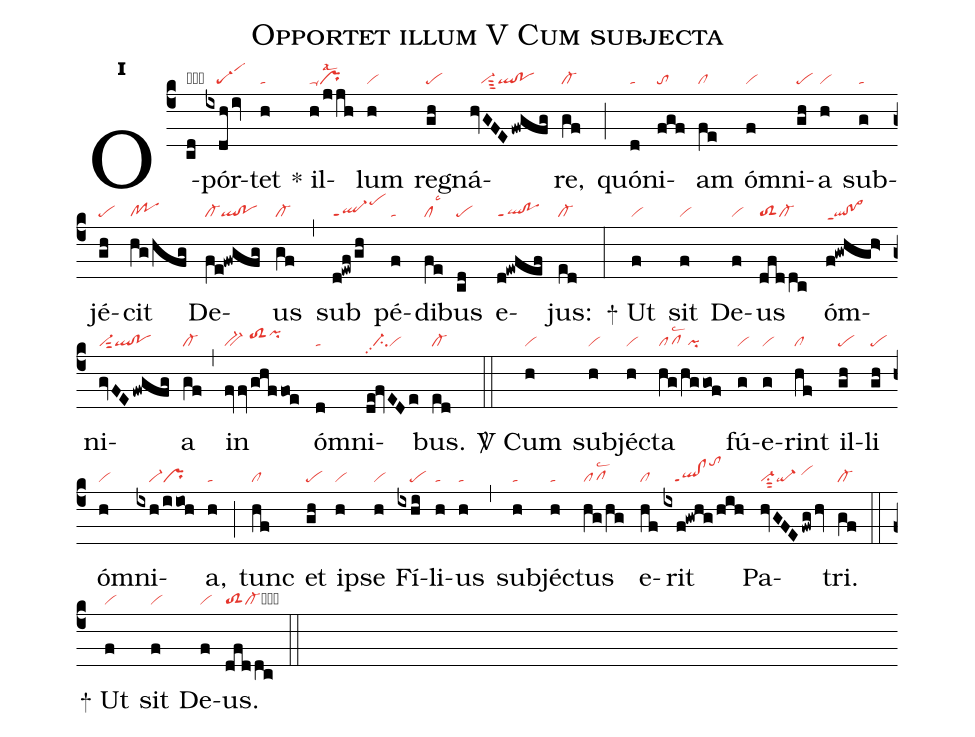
name:Opportet illum V Cum subjecta;
office-part:re;
mode:1;
nabc-lines:1;
%%
initial-style: 1;
name: Oportet illum;
mode:1;
office-part: Responsorium;
annotation: Resp.;
annotation:i;
nabc-lines:1;
%%
(c4) O(cd|obpe)pór(ixdh/iv|///scG-1)tet(h|ta) <sp>*</sp> il(h/jjh|ta-prlsal2)lum(h|vi) re(gh|pe)gná(hvGFE/fwgfg|///vi-sut3ql!po)re,(gf|cl-) (;) quón(d|ta)i(fgf|to)am(fe|cl) óm(f|vi)ni(gh|pe)a(h|vi) sub(g|ta)jé(gh|pe)cit(hg/hfg|cl!po) De(fe!fwgfg|cl-ql!po)us(gf|cl-) (,) sub(d!ewf/gh|ql-ppt1pehk) pé(f|ta)di(fe|cllsc3)bus(cd|pe) e(d!ewfef|ql!poppt1)jus:(ed|cl-) (:)

<sp>+</sp> Ut(f|vi) sit(f|vi) De(f|vi)us(dfddc|toS2cl-) óm(f!gwhgh>|ql!po>ppt1)ni(gvFEfwgfg|vi-sut2ql!po)a(gf|cl-) (,) in(fvfv/ghffoe|bv-/toS2hipihj) óm(d|ta)ni(de!fvEDe|//ci-pp2vi)bus.(ed|cl-) (::)

<sp>V/</sp> Cum(h|vi) sub(h|vi)jéc(h|vi)ta(hg/hggof|pflsc2pi) fú(g|vi)e(g|vi)rint(hf|cl) il(gh|pe)li(gh|pe) óm(h|vi)ni(ixh/iioh|////vi-pr)a,(h|ta) (;) tunc(hf|cl) et(gh|pe) ip(h|vi)se(h|vi) Fí(ixhi|////pe)li(h|ta)us(h|ta) (,) sub(h|ta)jéc(h|ta)tus(hg/hg|pflsc2) e(hf|cl)rit(ixf!gwhg/hih|///ql!clppt1tohm) Pa(hvGFEfwg/hv|vi-su1sut2qi-/vihi)tri.(gf|cl-) (::)

<sp>+</sp> Ut(f|vi) sit(f|vi) De(f|vi)us.(dfddc|toS2cl-cb) (::)
